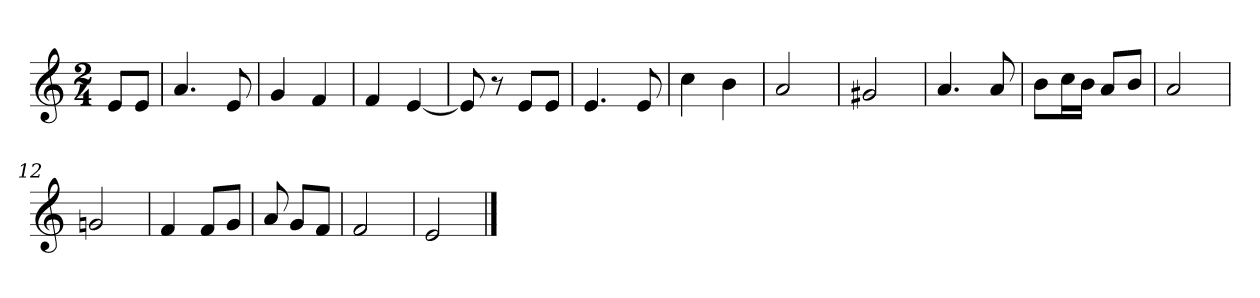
**kern
*part1
*staff1
*clefG2
*k[]
*M2/4
=
8e/L
8e/J
=1
4.a
8e
=2
4g
4f
=3
4f
[4e
=4
8e]
8r
8e/L
8e/J
=5
4.e
8e
=6
4cc
4b
=7
2a
=8
2g#X
=9
4.a
8a
=10
8b\L
16cc\L
16b\JJ
8a/L
8b/J
=11
2a
=12
2gn
=13
4f
8f/L
8g/J
=14
8a
8g/L
8f/J
=15
2f
=16
2e
==
*-
